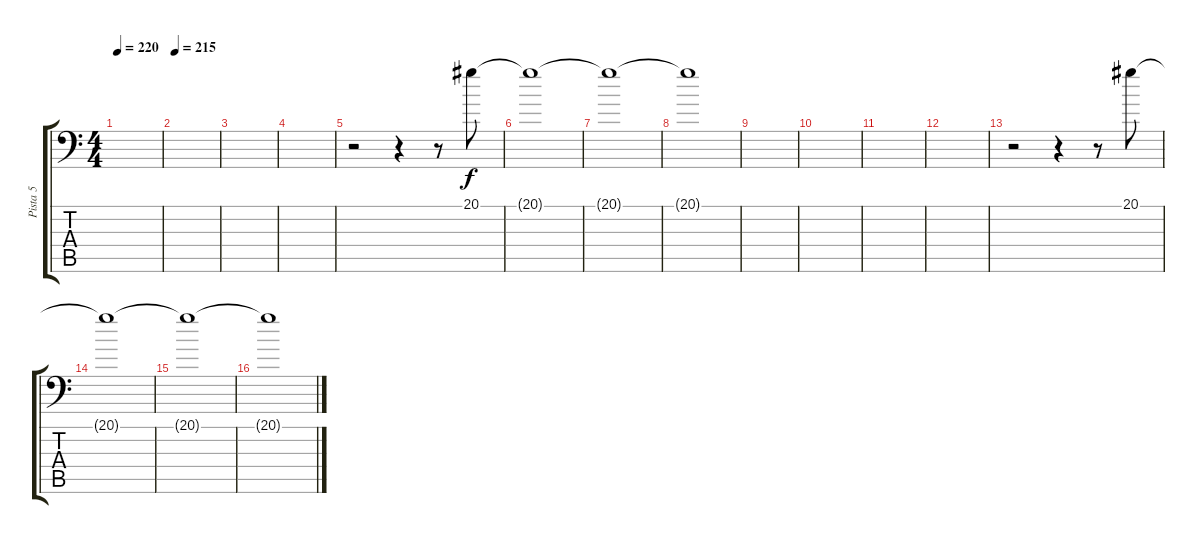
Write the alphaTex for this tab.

\track ("Pista 5" "Pista 5") {instrument pad2warm}
\staff {score tabs}
\tuning (C4 G3 Eb3 Bb2 F2 Bb1) {hide}
\ts (4 4)
\tempo 220
\clef f4
\ks c
|
\tempo 215
|
|
|
r.2 r.4 r.8 20.1.8{volume 13 instrument pad2warm} |
20.1{t}.1 |
20.1{t}.1 |
20.1{t}.1 |
|
|
|
|
r.2 r.4 r.8 20.1.8{volume 13 instrument pad2warm} |
20.1{t}.1 |
20.1{t}.1 |
20.1{t}.1
